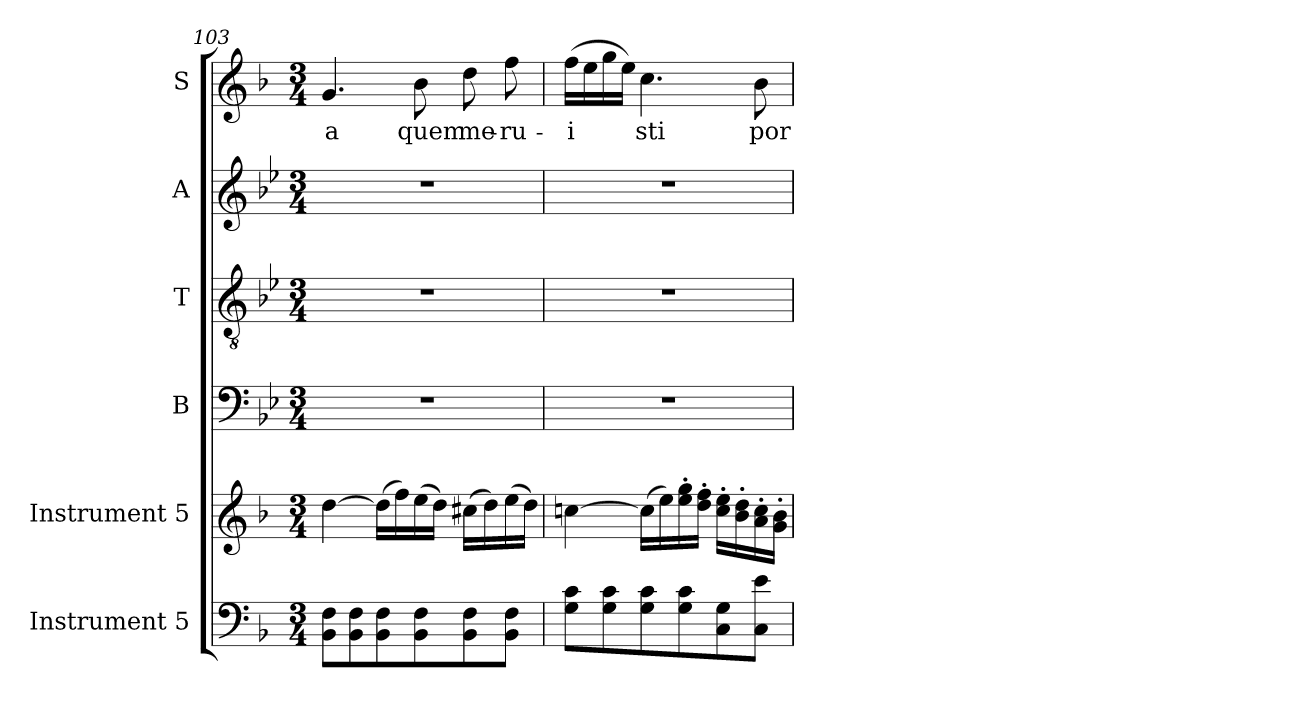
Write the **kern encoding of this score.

**kern	**kern	**kern	**kern	**kern	**kern	**text
*part6	*part5	*part4	*part3	*part2	*part1	*part1
*staff6	*staff5	*staff4	*staff3	*staff2	*staff1	*staff1
*I"Instrument 5	*I"Instrument 5	*I"B	*I"T	*I"A	*I"S	*
*	*	*I'B	*I'T	*I'A	*I'S	*
*clefF4	*clefG2	*clefF4	*clefGv2	*clefG2	*clefG2	*
*k[b-]	*k[b-]	*k[b-e-]	*k[b-e-]	*k[b-e-]	*k[b-]	*
*F:	*F:	*B-:	*B-:	*B-:	*F:	*
*M3/4	*M3/4	*M3/4	*M3/4	*M3/4	*M3/4	*
=103	=103	=103	=103	=103	=103	=103
!	!	!	!	!	!	!LO:LY:b:cj
8BB-\ 8F\L	[>4dd\	2.r	2.r	2.r	4.g/	-a
8BB-\ 8F\	.	.	.	.	.	.
8BB-\ 8F\	(>16dd\L]	.	.	.	.	.
.	16ff\)	.	.	.	.	.
!	!	!	!	!	!	!LO:LY:b:cj
8BB-\ 8F\	(>16ee\	.	.	.	8b-\	quem
.	16dd\J)	.	.	.	.	.
!	!	!	!	!	!	!LO:LY:b:cj
8F\ 8BB-\	(>16cc#X\L	.	.	.	8dd\	me-
.	16dd\)	.	.	.	.	.
!	!	!	!	!	!	!LO:LY:b:cj
8BB-\ 8F\J	(>16ee\	.	.	.	8ff\	-ru-
.	16dd\J)	.	.	.	.	.
=104	=104	=104	=104	=104	=104	=104
!	!	!	!	!	!	!LO:LY:b:cj
8c\ 8G\L	[>4ccn\	2.r	2.r	2.r	(>16ff\L	-i-
!	!	!	!	!	!	!LO:LY:b:cj
.	.	.	.	.	16ee\	--
!	!	!	!	!	!	!LO:LY:b:cj
8c\ 8G\	.	.	.	.	16gg\	--
!	!	!	!	!	!	!LO:LY:b:cj
.	.	.	.	.	16ee\J)	--
!	!	!	!	!	!	!LO:LY:b:cj
8G\ 8c\	(>16cc\L]	.	.	.	4.cc\	-sti
.	16ee\)	.	.	.	.	.
8G\ 8c\	16ee\'> 16gg\'>	.	.	.	.	.
.	16dd\'> 16ff\'>J	.	.	.	.	.
8C\ 8G\	16ee\'> 16cc\'>L	.	.	.	.	.
.	16b-\'> 16dd\'>	.	.	.	.	.
!	!	!	!	!	!	!LO:LY:b:cj
8C\ 8e\J	16cc\'> 16a\'>	.	.	.	8b-\	por-
.	16b-\'> 16g\'>J	.	.	.	.	.
=	=	=	=	=	=	=
*-	*-	*-	*-	*-	*-	*-
